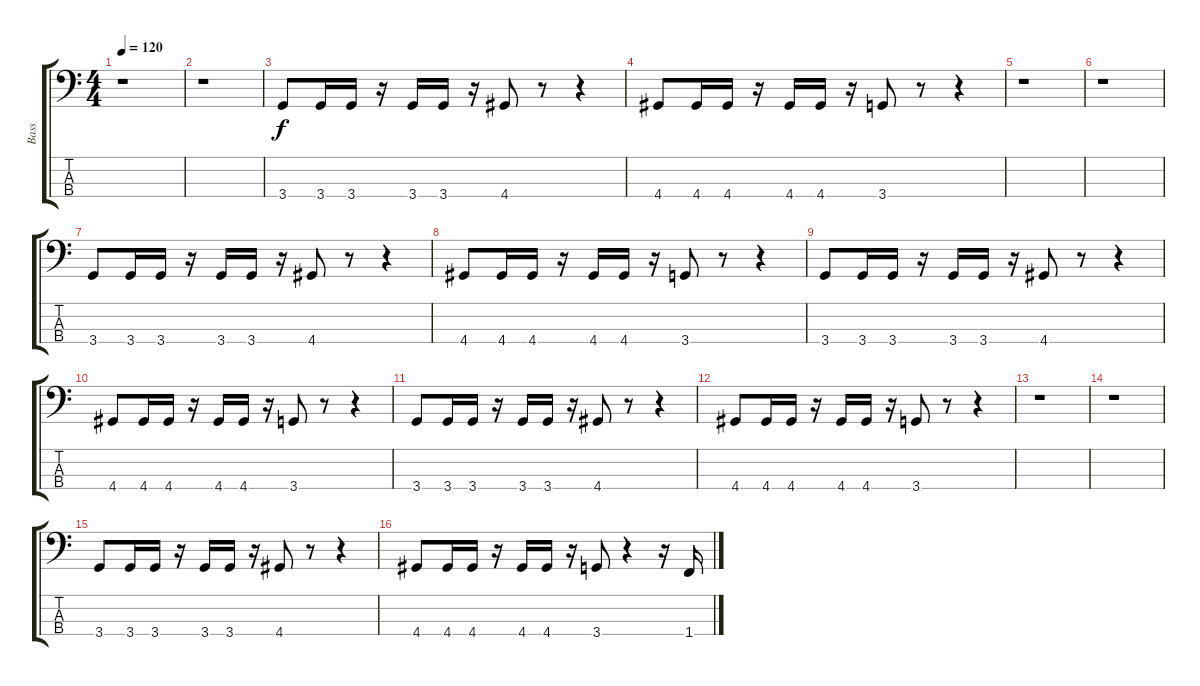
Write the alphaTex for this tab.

\track ("Bass" "Bass") {instrument electricbassfinger}
\staff {score tabs}
\tuning (G2 D2 A1 E1) {hide}
\ts (4 4)
\tempo 120
\clef f4
\ks c
r.1{dy f} |
r.1 |
3.4.8 3.4.16 3.4.16 r.16 3.4.16 3.4.16 r.16 4.4.8 r.8 r.4 |
4.4.8 4.4.16 4.4.16 r.16 4.4.16 4.4.16 r.16 3.4.8 r.8 r.4 |
r.1 |
r.1 |
3.4.8 3.4.16 3.4.16 r.16 3.4.16 3.4.16 r.16 4.4.8 r.8 r.4 |
4.4.8 4.4.16 4.4.16 r.16 4.4.16 4.4.16 r.16 3.4.8 r.8 r.4 |
3.4.8 3.4.16 3.4.16 r.16 3.4.16 3.4.16 r.16 4.4.8 r.8 r.4 |
4.4.8 4.4.16 4.4.16 r.16 4.4.16 4.4.16 r.16 3.4.8 r.8 r.4 |
3.4.8 3.4.16 3.4.16 r.16 3.4.16 3.4.16 r.16 4.4.8 r.8 r.4 |
4.4.8 4.4.16 4.4.16 r.16 4.4.16 4.4.16 r.16 3.4.8 r.8 r.4 |
r.1 |
r.1 |
3.4.8 3.4.16 3.4.16 r.16 3.4.16 3.4.16 r.16 4.4.8 r.8 r.4 |
4.4.8 4.4.16 4.4.16 r.16 4.4.16 4.4.16 r.16 3.4.8 r.4 r.16 1.4{h}.16
